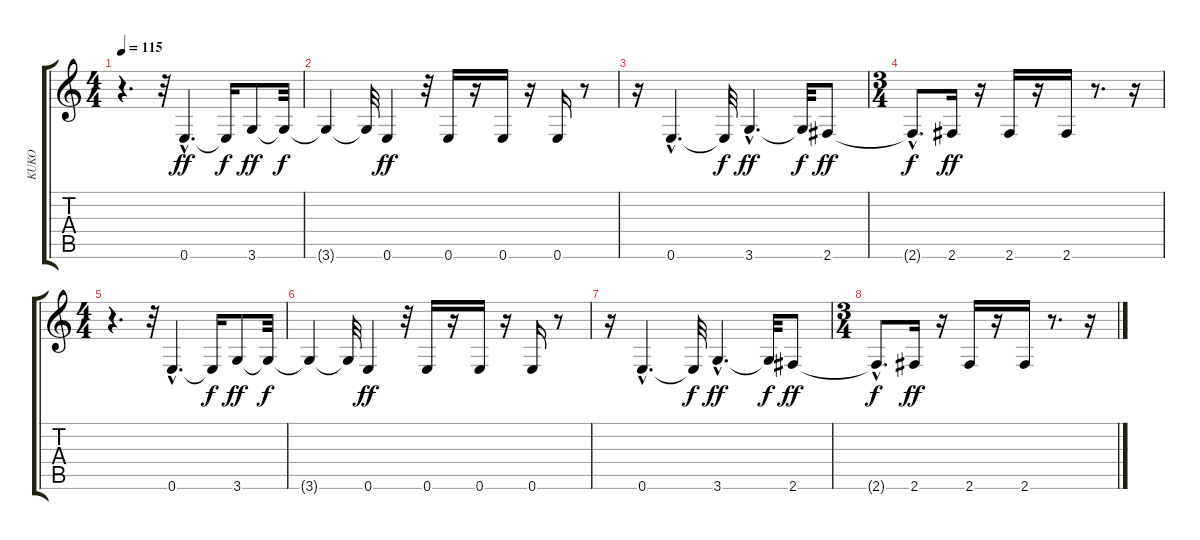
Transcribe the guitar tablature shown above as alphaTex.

\track ("KUKO" "KUKO") {instrument electricbasspick}
\staff {score tabs}
\tuning (E4 B3 G3 D3 A2 E2) {hide}
\ts (4 4)
\tempo 115
\clef g2
\ks c
r.4{d dy ff} r.32 0.6{hac}.4{d} 0.6{t}.16{dy f} 3.6.8{dy ff} 3.6{t}.32{dy f} |
3.6{t}.4 3.6{t}.32 0.6.4{dy ff} r.32 0.6.16 r.16 0.6.16 r.16 0.6.16 r.8 |
r.16 0.6{hac}.4{d} 0.6{t}.32{dy f} 3.6{hac}.4{d dy ff} 3.6{t}.32{dy f} 2.6.8{dy ff} |
\ts (3 4)
2.6{hac t}.8{d dy f} 2.6.16{dy ff} r.16 2.6.16 r.16 2.6.16 r.8{d} r.16 |
\ts (4 4)
r.4{d} r.32 0.6{hac}.4{d} 0.6{t}.16{dy f} 3.6.8{dy ff} 3.6{t}.32{dy f} |
3.6{t}.4 3.6{t}.32 0.6.4{dy ff} r.32 0.6.16 r.16 0.6.16 r.16 0.6.16 r.8 |
r.16 0.6{hac}.4{d} 0.6{t}.32{dy f} 3.6{hac}.4{d dy ff} 3.6{t}.32{dy f} 2.6.8{dy ff} |
\ts (3 4)
2.6{hac t}.8{d dy f} 2.6.16{dy ff} r.16 2.6.16 r.16 2.6.16 r.8{d} r.16
